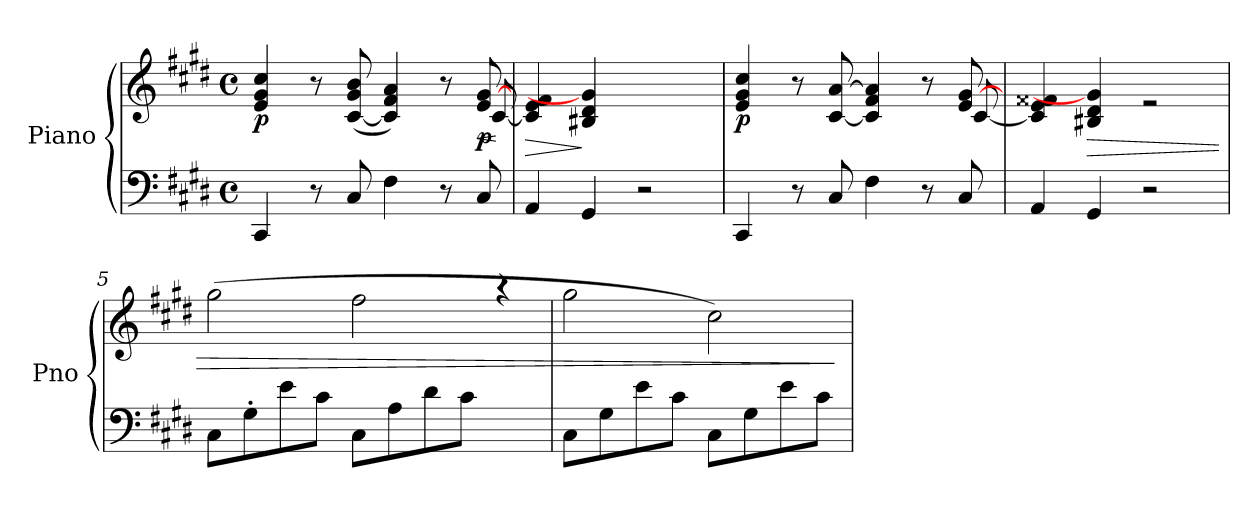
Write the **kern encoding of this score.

**kern	**kern	**dynam
*part1	*part1	*part1
*staff2	*staff1	*staff1/2
*I"Piano	*	*
*I'Pno	*	*
*clefF4	*clefG2	*
*k[f#c#g#d#]	*k[f#c#g#d#]	*
*M4/4	*M4/4	*
*met(c)	*met(c)	*
*MM120	*MM120	*
=1	=1	=1
*	*^	*
!	!	!	!LO:DY:b
4CC#/	4e/ 4g#/ 4cc#/	2..ryy	p
8r	8r	.	.
8C#/	(>[8c#/ 8g#/ 8b/	.	.
4F#\	4c#/] 4f#/ 4a/)	.	.
8r	8r	.	.
!	!	!	!LO:HP:b
!	!	!	!LO:DY:n=1:b
8C#/	8e/ [8g#/	[8c#/	< p
*	*v	*v	*
.	.	[
=2	=2	=2
!	!	!LO:HP:b
*	*^	*
4AA/	1ryy	4c#/] 4e/ 4f#/	>
4GG#/	.	4B#X/ 4d#/ 4g#/]	]
2r	.	2ryy	.
=3	=3	=3	=3
!	!	!	!LO:DY:b
4CC#/	4e/ 4g#/ 4cc#/	2..ryy	p
8r	8r	.	.
8C#/	[8c#/ [8a/	.	.
4F#\	4c#/] 4f#/ 4a/]	.	.
8r	8r	.	.
8C#/	8e/ [8g#/	[8c#/	.
=4	=4	=4	=4
4AA/	1ryy	4c#/] 4e/ 4f##X/	.
!	!	!	!LO:HP:b
4GG#/	.	4B#X/ 4d#/ 4g#/]	>
2r	.	2r	.
*	*v	*v	*
!!LO:LB:g=z
=5	=5	=5
8C#\L	(>2gg#\	.
8G#'\	.	.
8e\	.	.
8c#\J	.	.
8C#\L	2ff#\	.
8A\	.	.
8d#\	.	.
8c#\J	.	.
4ryy	4raa	.
=6	=6	=6
8C#\L	2gg#\	.
8G#\	.	.
8e\	.	.
8c#\J	.	.
8C#\L	2cc#\)	.
8G#\	.	.
8e\	.	.
8c#\J	.	.
.	.	]
=	=	=
*-	*-	*-
